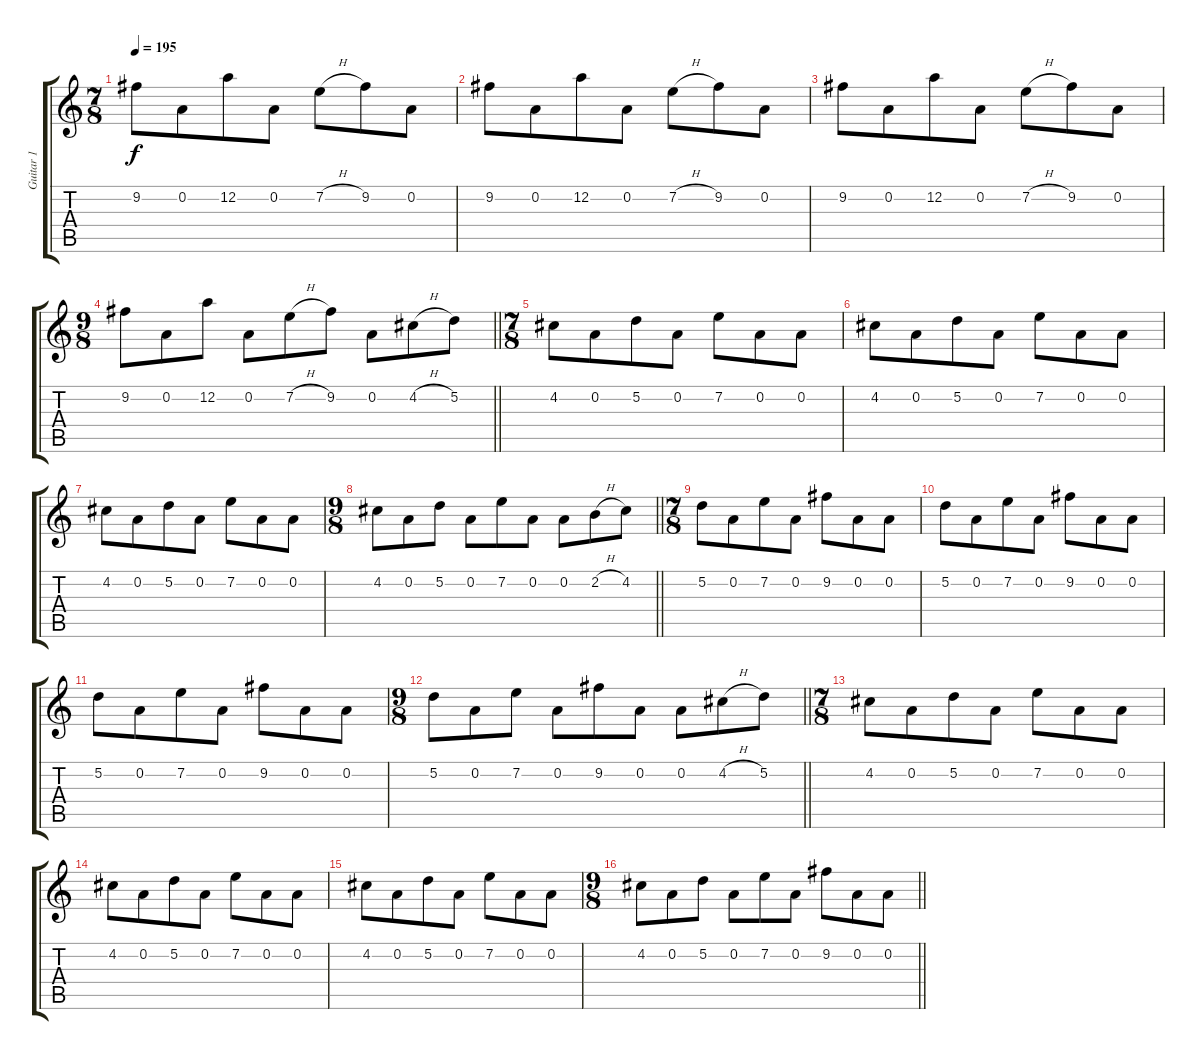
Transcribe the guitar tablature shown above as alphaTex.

\track ("Guitar 1" "Guitar 1") {instrument electricguitarjazz}
\staff {score tabs}
\tuning (D4 A3 F3 C3 G2 D2) {hide}
\ts (7 8)
\tempo 195
\clef g2
\ks c
9.2.8{dy f} 0.2.8 12.2.8 0.2.8 7.2{h}.8 9.2.8 0.2.8 |
9.2.8 0.2.8 12.2.8 0.2.8 7.2{h}.8 9.2.8 0.2.8 |
9.2.8 0.2.8 12.2.8 0.2.8 7.2{h}.8 9.2.8 0.2.8 |
\ts (9 8)
\barLineRight lightlight
9.2.8 0.2.8 12.2.8 0.2.8 7.2{h}.8 9.2.8 0.2.8 4.2{h}.8 5.2.8 |
\ts (7 8)
4.2.8 0.2.8 5.2.8 0.2.8 7.2.8 0.2.8 0.2.8 |
4.2.8 0.2.8 5.2.8 0.2.8 7.2.8 0.2.8 0.2.8 |
4.2.8 0.2.8 5.2.8 0.2.8 7.2.8 0.2.8 0.2.8 |
\ts (9 8)
\barLineRight lightlight
4.2.8 0.2.8 5.2.8 0.2.8 7.2.8 0.2.8 0.2.8 2.2{h}.8 4.2.8 |
\ts (7 8)
5.2.8 0.2.8 7.2.8 0.2.8 9.2.8 0.2.8 0.2.8 |
5.2.8 0.2.8 7.2.8 0.2.8 9.2.8 0.2.8 0.2.8 |
5.2.8 0.2.8 7.2.8 0.2.8 9.2.8 0.2.8 0.2.8 |
\ts (9 8)
\barLineRight lightlight
5.2.8 0.2.8 7.2.8 0.2.8 9.2.8 0.2.8 0.2.8 4.2{h}.8 5.2.8 |
\ts (7 8)
4.2.8 0.2.8 5.2.8 0.2.8 7.2.8 0.2.8 0.2.8 |
4.2.8 0.2.8 5.2.8 0.2.8 7.2.8 0.2.8 0.2.8 |
4.2.8 0.2.8 5.2.8 0.2.8 7.2.8 0.2.8 0.2.8 |
\ts (9 8)
\barLineRight lightlight
4.2.8 0.2.8 5.2.8 0.2.8 7.2.8 0.2.8 9.2.8 0.2.8 0.2.8
